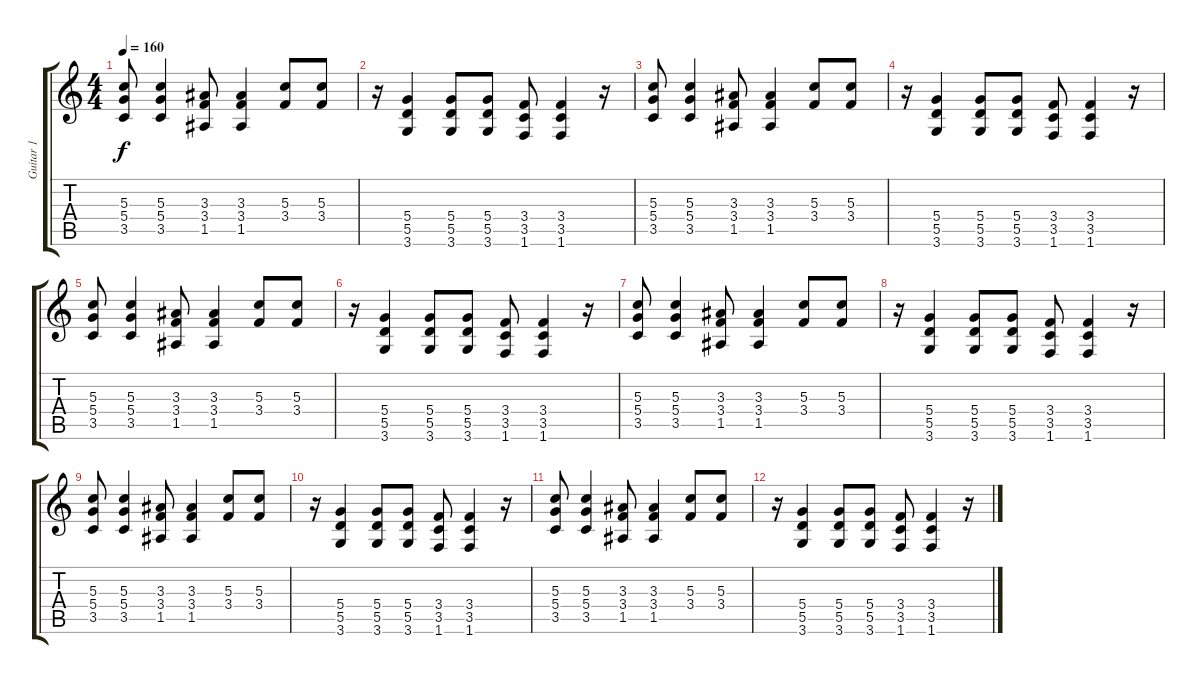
\track ("Guitar 1" "Guitar 1") {instrument overdrivenguitar}
\staff {score tabs}
\tuning (E4 B3 G3 D3 A2 E2) {hide}
\ts (4 4)
\tempo 160
\clef g2
\ks c
(5.3 5.4 3.5).8{dy f} (5.3 5.4 3.5).4 (3.3 3.4 1.5).8 (3.3 3.4 1.5).4 (5.3 3.4).8 (5.3 3.4).8 |
r.16 (5.4 5.5 3.6).4 (5.4 5.5 3.6).8 (5.4 5.5 3.6).8 (3.4 3.5 1.6).8 (3.4 3.5 1.6).4 r.16 |
(5.3 5.4 3.5).8 (5.3 5.4 3.5).4 (3.3 3.4 1.5).8 (3.3 3.4 1.5).4 (5.3 3.4).8 (5.3 3.4).8 |
r.16 (5.4 5.5 3.6).4 (5.4 5.5 3.6).8 (5.4 5.5 3.6).8 (3.4 3.5 1.6).8 (3.4 3.5 1.6).4 r.16 |
(5.3 5.4 3.5).8 (5.3 5.4 3.5).4 (3.3 3.4 1.5).8 (3.3 3.4 1.5).4 (5.3 3.4).8 (5.3 3.4).8 |
r.16 (5.4 5.5 3.6).4 (5.4 5.5 3.6).8 (5.4 5.5 3.6).8 (3.4 3.5 1.6).8 (3.4 3.5 1.6).4 r.16 |
(5.3 5.4 3.5).8 (5.3 5.4 3.5).4 (3.3 3.4 1.5).8 (3.3 3.4 1.5).4 (5.3 3.4).8 (5.3 3.4).8 |
r.16 (5.4 5.5 3.6).4 (5.4 5.5 3.6).8 (5.4 5.5 3.6).8 (3.4 3.5 1.6).8 (3.4 3.5 1.6).4 r.16 |
(5.3 5.4 3.5).8 (5.3 5.4 3.5).4 (3.3 3.4 1.5).8 (3.3 3.4 1.5).4 (5.3 3.4).8 (5.3 3.4).8 |
r.16 (5.4 5.5 3.6).4 (5.4 5.5 3.6).8 (5.4 5.5 3.6).8 (3.4 3.5 1.6).8 (3.4 3.5 1.6).4 r.16 |
(5.3 5.4 3.5).8 (5.3 5.4 3.5).4 (3.3 3.4 1.5).8 (3.3 3.4 1.5).4 (5.3 3.4).8 (5.3 3.4).8 |
r.16 (5.4 5.5 3.6).4 (5.4 5.5 3.6).8 (5.4 5.5 3.6).8 (3.4 3.5 1.6).8 (3.4 3.5 1.6).4 r.16
